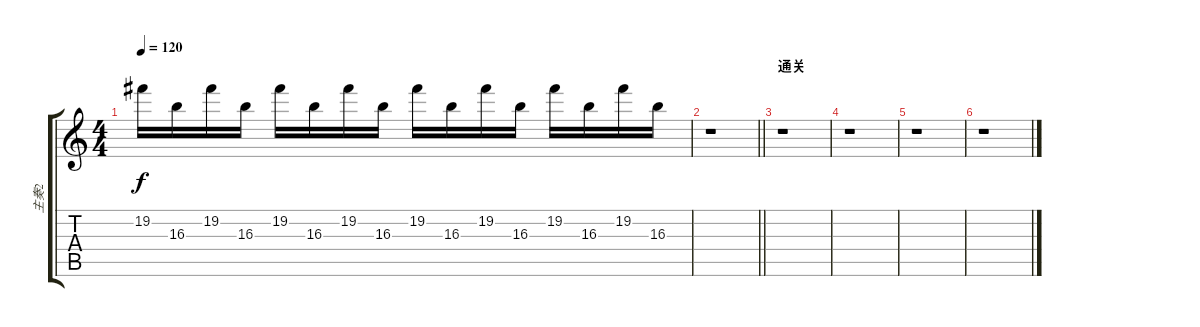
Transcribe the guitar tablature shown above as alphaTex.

\track ("主奏2" "主奏2") {instrument overdrivenguitar}
\staff {score tabs}
\tuning (E4 B3 G3 D3 A2 E2) {hide}
\ts (4 4)
\tempo 120
\clef g2
\ks c
19.2.16{dy f} 16.3.16 19.2.16 16.3.16 19.2.16 16.3.16 19.2.16 16.3.16 19.2.16 16.3.16 19.2.16 16.3.16 19.2.16 16.3.16 19.2.16 16.3.16 |
\barLineRight lightlight
r.1 |
\section ("" "通关")
r.1 |
r.1 |
r.1 |
r.1
